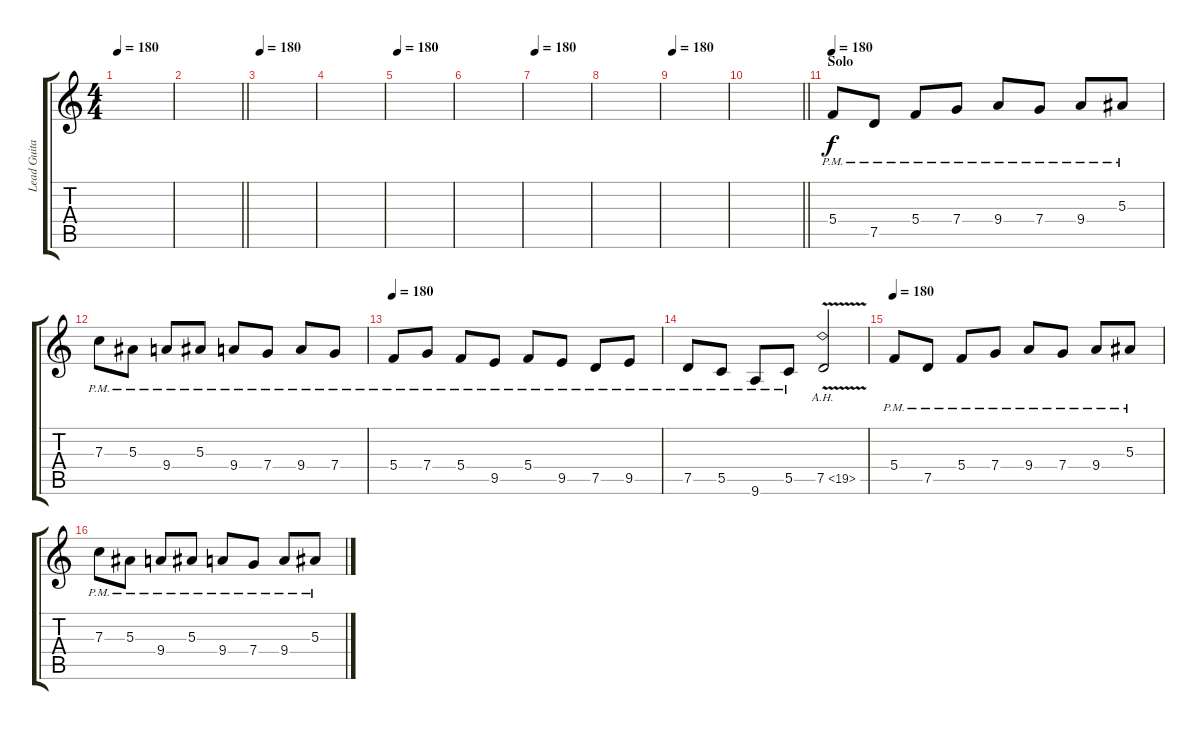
\track ("Lead Guitar" "Lead Guita") {instrument distortionguitar}
\staff {score tabs}
\tuning (D4 A3 F3 C3 G2 C2) {hide}
\ts (4 4)
\tempo 180
\clef g2
\ks c
|
\barLineRight lightlight
|
\tempo 180
|
|
\tempo 180
|
|
\tempo 180
|
|
\tempo 180
|
\barLineRight lightlight
|
\section ("" "Solo")
\tempo 180
5.4{pm}.8{volume 13} 7.5{pm}.8 5.4{pm}.8 7.4{pm}.8 9.4{pm}.8 7.4{pm}.8 9.4{pm}.8 5.3{pm}.8 |
7.3{pm}.8 5.3{pm}.8 9.4{pm}.8 5.3{pm}.8 9.4{pm}.8 7.4{pm}.8 9.4{pm}.8 7.4{pm}.8 |
\tempo 180
5.4{pm}.8 7.4{pm}.8 5.4{pm}.8 9.5{pm}.8 5.4{pm}.8 9.5{pm}.8 7.5{pm}.8 9.5{pm}.8 |
7.5{pm}.8 5.5{pm}.8 9.6{pm}.8 5.5{pm}.8 7.5{ah 12 v}.2 |
\tempo 180
5.4{pm}.8 7.5{pm}.8 5.4{pm}.8 7.4{pm}.8 9.4{pm}.8 7.4{pm}.8 9.4{pm}.8 5.3{pm}.8 |
7.3{pm}.8 5.3{pm}.8 9.4{pm}.8 5.3{pm}.8 9.4{pm}.8 7.4{pm}.8 9.4{pm}.8 5.3{pm}.8
